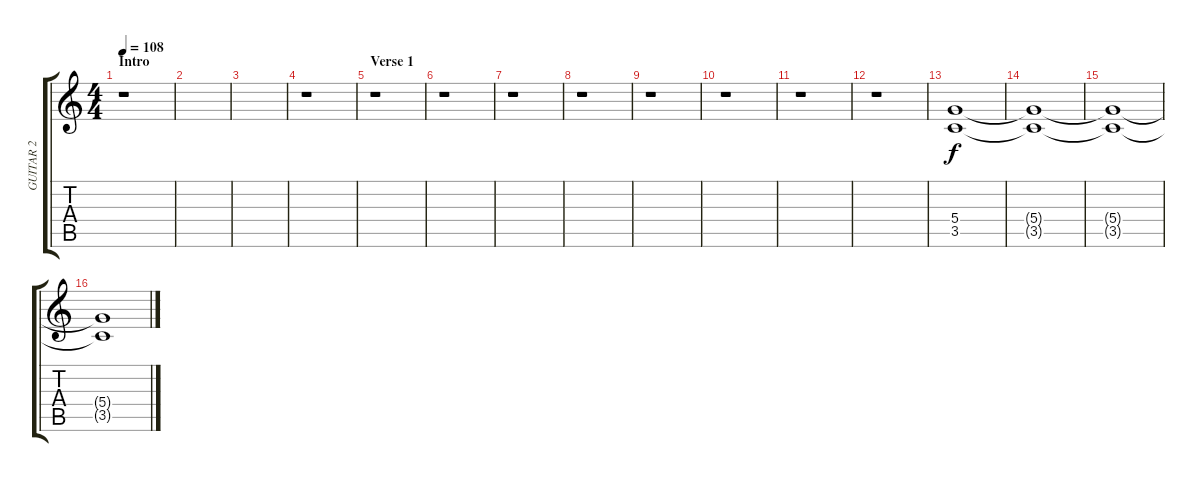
\track ("GUITAR 2" "GUITAR 2") {instrument distortionguitar}
\staff {score tabs}
\tuning (E4 B3 G3 D3 A2 E2) {hide}
\ts (4 4)
\section ("" "Intro")
\tempo 108
\clef g2
\ks c
r.1{dy f instrument distortionguitar} |
|
|
r.1 |
\section ("" "Verse 1")
r.1 |
r.1 |
r.1 |
r.1 |
r.1 |
r.1 |
r.1 |
r.1 |
(5.4 3.5).1 |
(5.4{t} 3.5{t}).1 |
(5.4{t} 3.5{t}).1 |
(5.4{t} 3.5{t}).1
